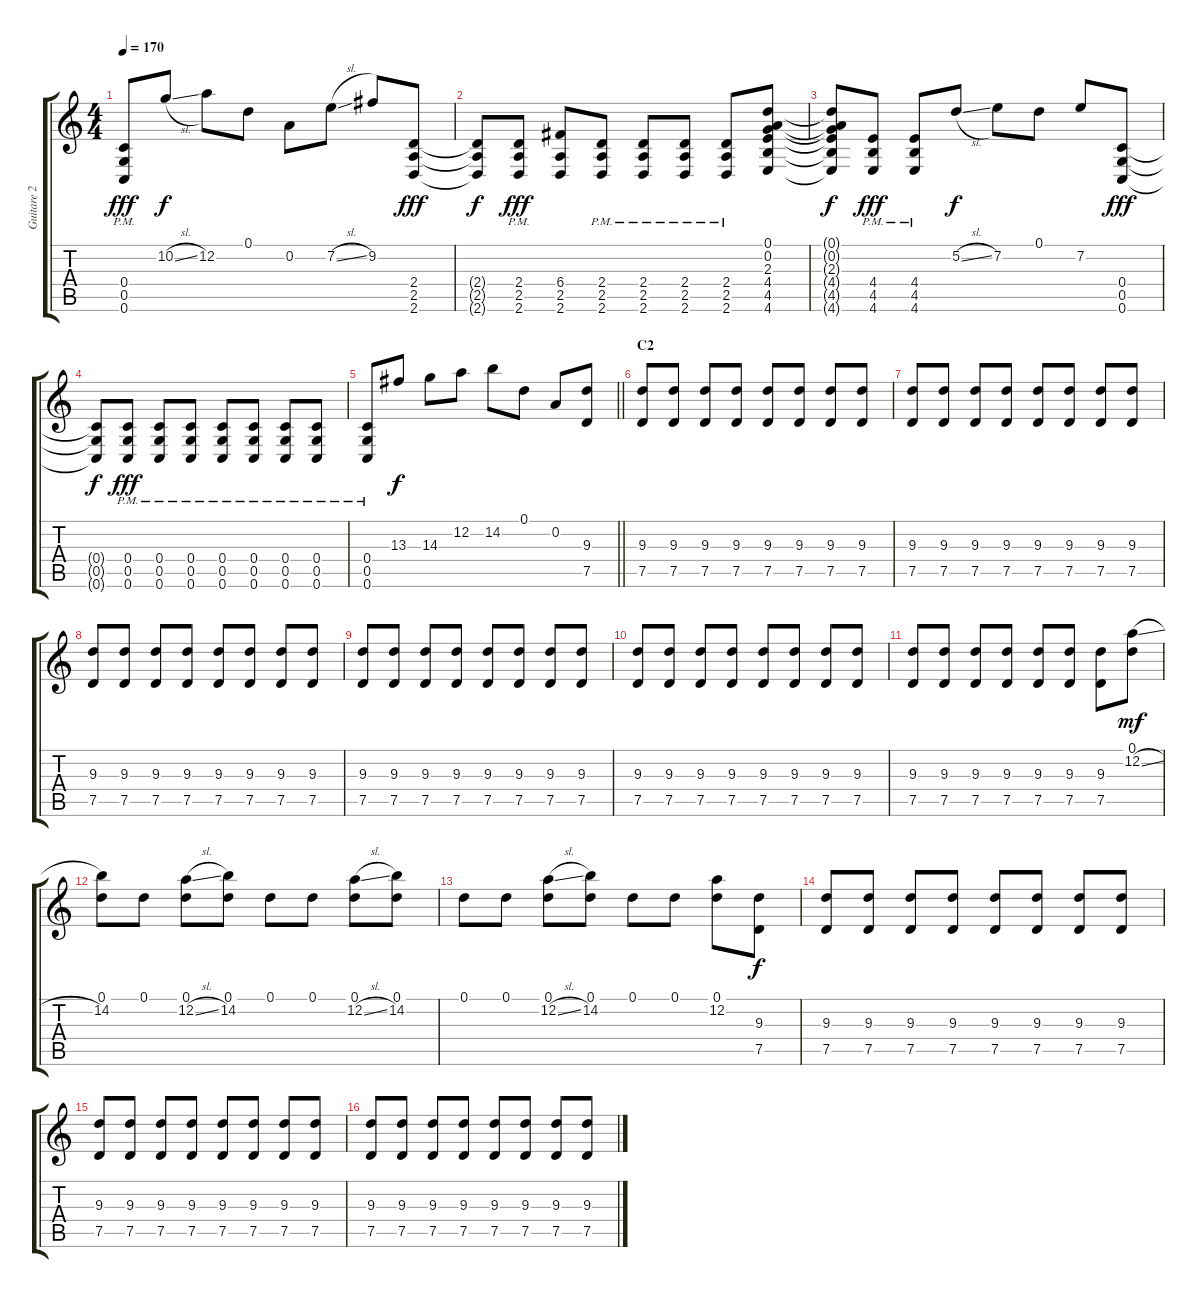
\track ("Guitare 2" "Guitare 2") {instrument overdrivenguitar}
\staff {score tabs}
\tuning (D4 A3 F3 C3 G2 C2) {hide}
\ts (4 4)
\tempo 170
\clef g2
\ks c
(0.4{pm} 0.5{pm} 0.6{pm}).8{dy fff} 10.2{sl}.8{dy f} 12.2.8 0.1.8 0.2.8 7.2{sl}.8 9.2.8 (2.4 2.5 2.6).8{dy fff} |
(2.4{t} 2.5{t} 2.6{t}).8{dy f} (2.4{pm} 2.5{pm} 2.6{pm}).8{dy fff} (6.4 2.5 2.6).8 (2.4{pm} 2.5{pm} 2.6{pm}).8 (2.4{pm} 2.5{pm} 2.6{pm}).8 (2.4{pm} 2.5{pm} 2.6{pm}).8 (2.4{pm} 2.5{pm} 2.6{pm}).8 (0.1 0.2 2.3 4.4 4.5 4.6).8 |
(0.1{t} 0.2{t} 2.3{t} 4.4{t} 4.5{t} 4.6{t}).8{dy f} (4.4{pm} 4.5{pm} 4.6{pm}).8{dy fff} (4.4{pm} 4.5{pm} 4.6{pm}).8 5.2{sl}.8{dy f} 7.2.8 0.1.8 7.2.8 (0.4 0.5 0.6).8{dy fff} |
(0.4{t} 0.5{t} 0.6{t}).8{dy f} (0.4{pm} 0.5{pm} 0.6{pm}).8{dy fff} (0.4{pm} 0.5{pm} 0.6{pm}).8 (0.4{pm} 0.5{pm} 0.6{pm}).8 (0.4{pm} 0.5{pm} 0.6{pm}).8 (0.4{pm} 0.5{pm} 0.6{pm}).8 (0.4{pm} 0.5{pm} 0.6{pm}).8 (0.4{pm} 0.5{pm} 0.6{pm}).8 |
\barLineRight lightlight
(0.4{pm} 0.5{pm} 0.6{pm}).8 13.3.8{dy f} 14.3.8 12.2.8 14.2.8 0.1.8 0.2.8 (9.3 7.5).8{volume 11 balance 8} |
\section ("" "C2")
(9.3 7.5).8 (9.3 7.5).8 (9.3 7.5).8 (9.3 7.5).8 (9.3 7.5).8 (9.3 7.5).8 (9.3 7.5).8 (9.3 7.5).8 |
(9.3 7.5).8 (9.3 7.5).8 (9.3 7.5).8 (9.3 7.5).8 (9.3 7.5).8 (9.3 7.5).8 (9.3 7.5).8 (9.3 7.5).8 |
(9.3 7.5).8 (9.3 7.5).8 (9.3 7.5).8 (9.3 7.5).8 (9.3 7.5).8 (9.3 7.5).8 (9.3 7.5).8 (9.3 7.5).8 |
(9.3 7.5).8 (9.3 7.5).8 (9.3 7.5).8 (9.3 7.5).8 (9.3 7.5).8 (9.3 7.5).8 (9.3 7.5).8 (9.3 7.5).8 |
(9.3 7.5).8 (9.3 7.5).8 (9.3 7.5).8 (9.3 7.5).8 (9.3 7.5).8 (9.3 7.5).8 (9.3 7.5).8 (9.3 7.5).8 |
(9.3 7.5).8 (9.3 7.5).8 (9.3 7.5).8 (9.3 7.5).8 (9.3 7.5).8 (9.3 7.5).8 (9.3 7.5).8 (0.1 12.2{sl}).8{dy mf} |
(0.1 14.2).8 0.1.8 (0.1 12.2{sl}).8 (0.1 14.2).8 0.1.8 0.1.8 (0.1 12.2{sl}).8 (0.1 14.2).8 |
0.1.8 0.1.8 (0.1 12.2{sl}).8 (0.1 14.2).8 0.1.8 0.1.8 (0.1 12.2).8 (9.3 7.5).8{dy f} |
(9.3 7.5).8 (9.3 7.5).8 (9.3 7.5).8 (9.3 7.5).8 (9.3 7.5).8 (9.3 7.5).8 (9.3 7.5).8 (9.3 7.5).8 |
(9.3 7.5).8 (9.3 7.5).8 (9.3 7.5).8 (9.3 7.5).8 (9.3 7.5).8 (9.3 7.5).8 (9.3 7.5).8 (9.3 7.5).8 |
(9.3 7.5).8 (9.3 7.5).8 (9.3 7.5).8 (9.3 7.5).8 (9.3 7.5).8 (9.3 7.5).8 (9.3 7.5).8 (9.3 7.5).8
